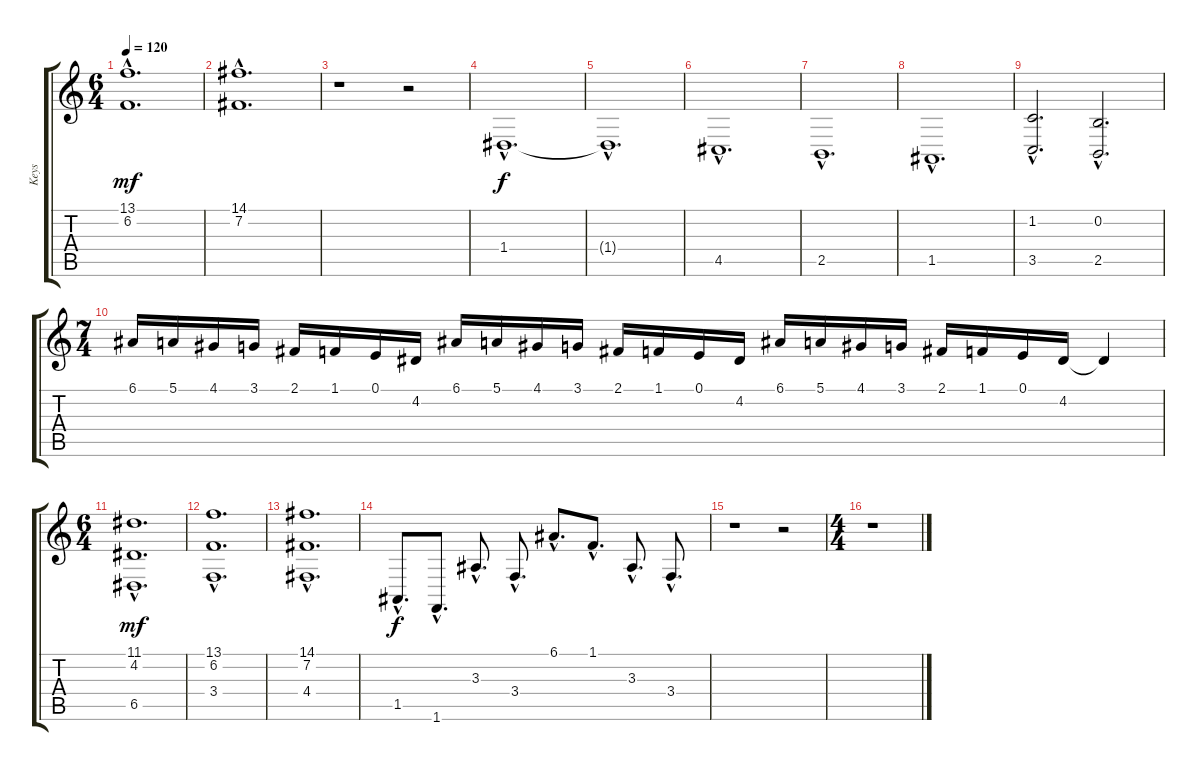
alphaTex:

\track ("Keys" "Keys") {instrument stringensemble1}
\staff {score tabs}
\tuning (E4 B3 G3 D3 A2 E2) {hide}
\ts (6 4)
\tempo 120
\clef g2
\ks c
(13.1{hac} 6.2{hac}).1{d dy mf} |
(14.1{hac} 7.2{hac}).1{d} |
r.1 r.2 |
1.4{hac}.1{d dy f} |
1.4{hac t}.1{d} |
4.5{hac}.1{d} |
2.5{hac}.1{d} |
1.5{hac}.1{d} |
(1.2{hac} 3.5{hac}).2{d} (0.2{hac} 2.5{hac}).2{d} |
\ts (7 4)
6.1.16 5.1.16 4.1.16 3.1.16 2.1.16 1.1.16 0.1.16 4.2.16 6.1.16 5.1.16 4.1.16 3.1.16 2.1.16 1.1.16 0.1.16 4.2.16 6.1.16 5.1.16 4.1.16 3.1.16 2.1.16 1.1.16 0.1.16 4.2.16 4.2{t}.4 |
\ts (6 4)
(11.1{hac} 4.2{hac} 6.5{hac}).1{d dy mf} |
(13.1{hac} 6.2{hac} 3.4{hac}).1{d} |
(14.1{hac} 7.2{hac} 4.4{hac}).1{d} |
1.5{hac}.8{d dy f} 1.6{hac}.8{d} 3.3{hac}.8{d} 3.4{hac}.8{d} 6.1{hac}.8{d} 1.1{hac}.8{d} 3.3{hac}.8{d} 3.4{hac}.8{d} |
r.1 r.2 |
\ts (4 4)
r.1
